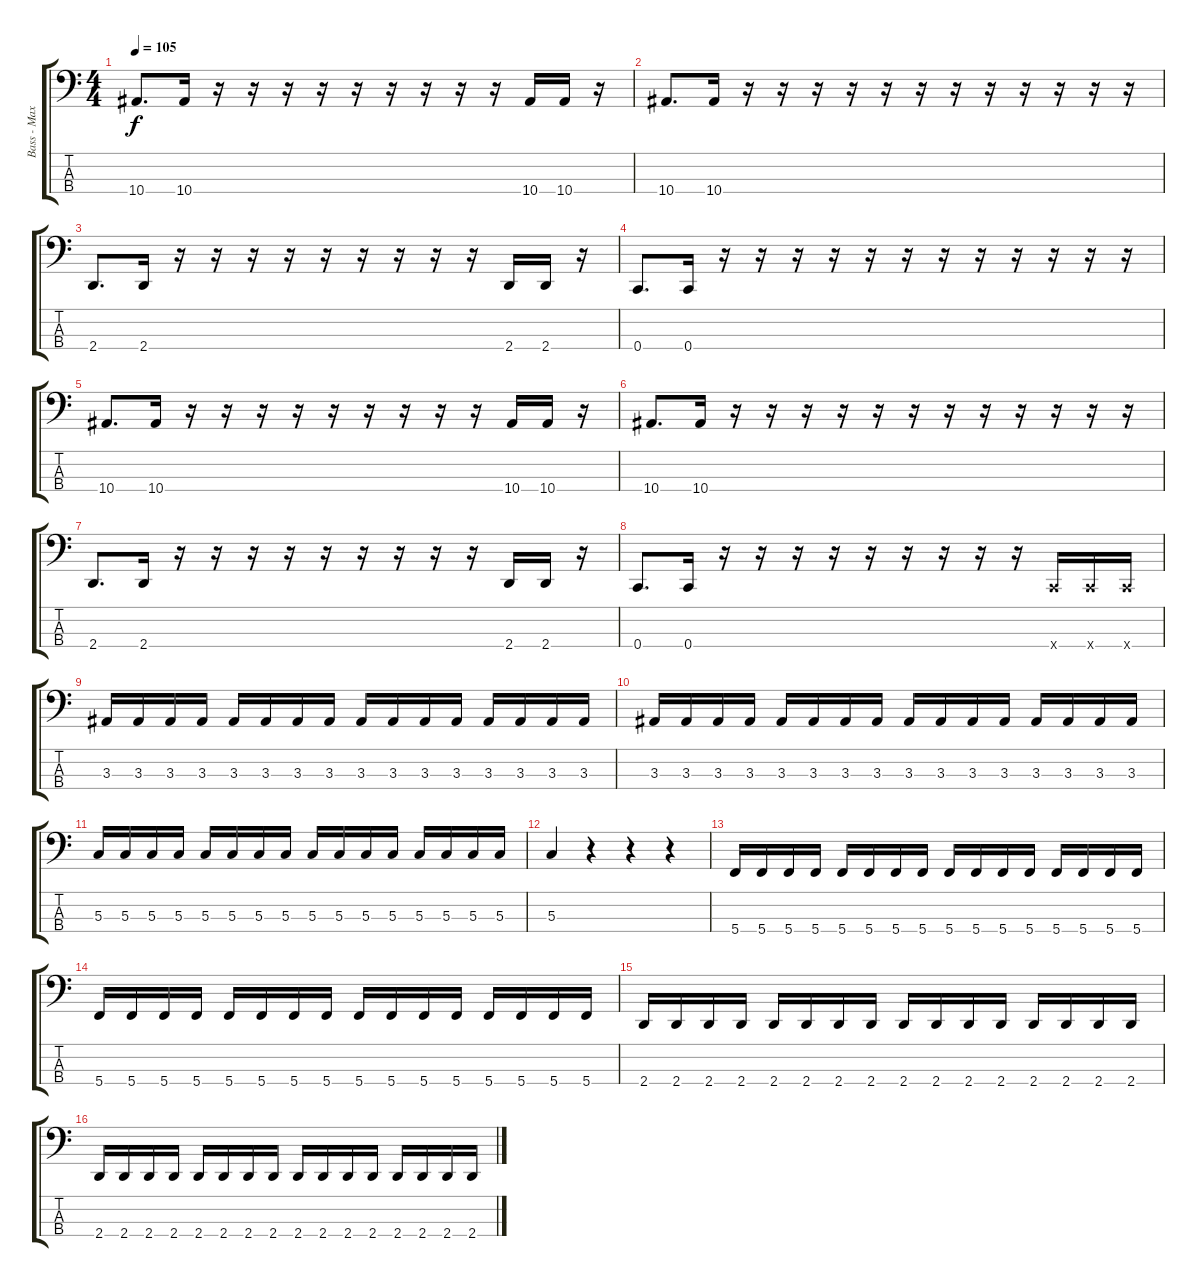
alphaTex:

\track ("Bass - Max Green" "Bass - Max") {instrument electricbassfinger}
\staff {score tabs}
\tuning (F2 C2 G1 C1) {hide}
\ts (4 4)
\tempo 105
\clef f4
\ks c
10.4.8{d dy f} 10.4.16 r.16 r.16 r.16 r.16 r.16 r.16 r.16 r.16 r.16 10.4.16 10.4.16 r.16 |
10.4.8{d} 10.4.16 r.16 r.16 r.16 r.16 r.16 r.16 r.16 r.16 r.16 r.16 r.16 r.16 |
2.4.8{d} 2.4.16 r.16 r.16 r.16 r.16 r.16 r.16 r.16 r.16 r.16 2.4.16 2.4.16 r.16 |
0.4.8{d} 0.4.16 r.16 r.16 r.16 r.16 r.16 r.16 r.16 r.16 r.16 r.16 r.16 r.16 |
10.4.8{d} 10.4.16 r.16 r.16 r.16 r.16 r.16 r.16 r.16 r.16 r.16 10.4.16 10.4.16 r.16 |
10.4.8{d} 10.4.16 r.16 r.16 r.16 r.16 r.16 r.16 r.16 r.16 r.16 r.16 r.16 r.16 |
2.4.8{d} 2.4.16 r.16 r.16 r.16 r.16 r.16 r.16 r.16 r.16 r.16 2.4.16 2.4.16 r.16 |
0.4.8{d} 0.4.16 r.16 r.16 r.16 r.16 r.16 r.16 r.16 r.16 r.16 0.4{x}.16 0.4{x}.16 0.4{x}.16 |
3.3.16 3.3.16 3.3.16 3.3.16 3.3.16 3.3.16 3.3.16 3.3.16 3.3.16 3.3.16 3.3.16 3.3.16 3.3.16 3.3.16 3.3.16 3.3.16 |
3.3.16 3.3.16 3.3.16 3.3.16 3.3.16 3.3.16 3.3.16 3.3.16 3.3.16 3.3.16 3.3.16 3.3.16 3.3.16 3.3.16 3.3.16 3.3.16 |
5.3.16 5.3.16 5.3.16 5.3.16 5.3.16 5.3.16 5.3.16 5.3.16 5.3.16 5.3.16 5.3.16 5.3.16 5.3.16 5.3.16 5.3.16 5.3.16 |
5.3.4 r.4 r.4 r.4 |
5.4.16 5.4.16 5.4.16 5.4.16 5.4.16 5.4.16 5.4.16 5.4.16 5.4.16 5.4.16 5.4.16 5.4.16 5.4.16 5.4.16 5.4.16 5.4.16 |
5.4.16 5.4.16 5.4.16 5.4.16 5.4.16 5.4.16 5.4.16 5.4.16 5.4.16 5.4.16 5.4.16 5.4.16 5.4.16 5.4.16 5.4.16 5.4.16 |
2.4.16 2.4.16 2.4.16 2.4.16 2.4.16 2.4.16 2.4.16 2.4.16 2.4.16 2.4.16 2.4.16 2.4.16 2.4.16 2.4.16 2.4.16 2.4.16 |
2.4.16 2.4.16 2.4.16 2.4.16 2.4.16 2.4.16 2.4.16 2.4.16 2.4.16 2.4.16 2.4.16 2.4.16 2.4.16 2.4.16 2.4.16 2.4.16
